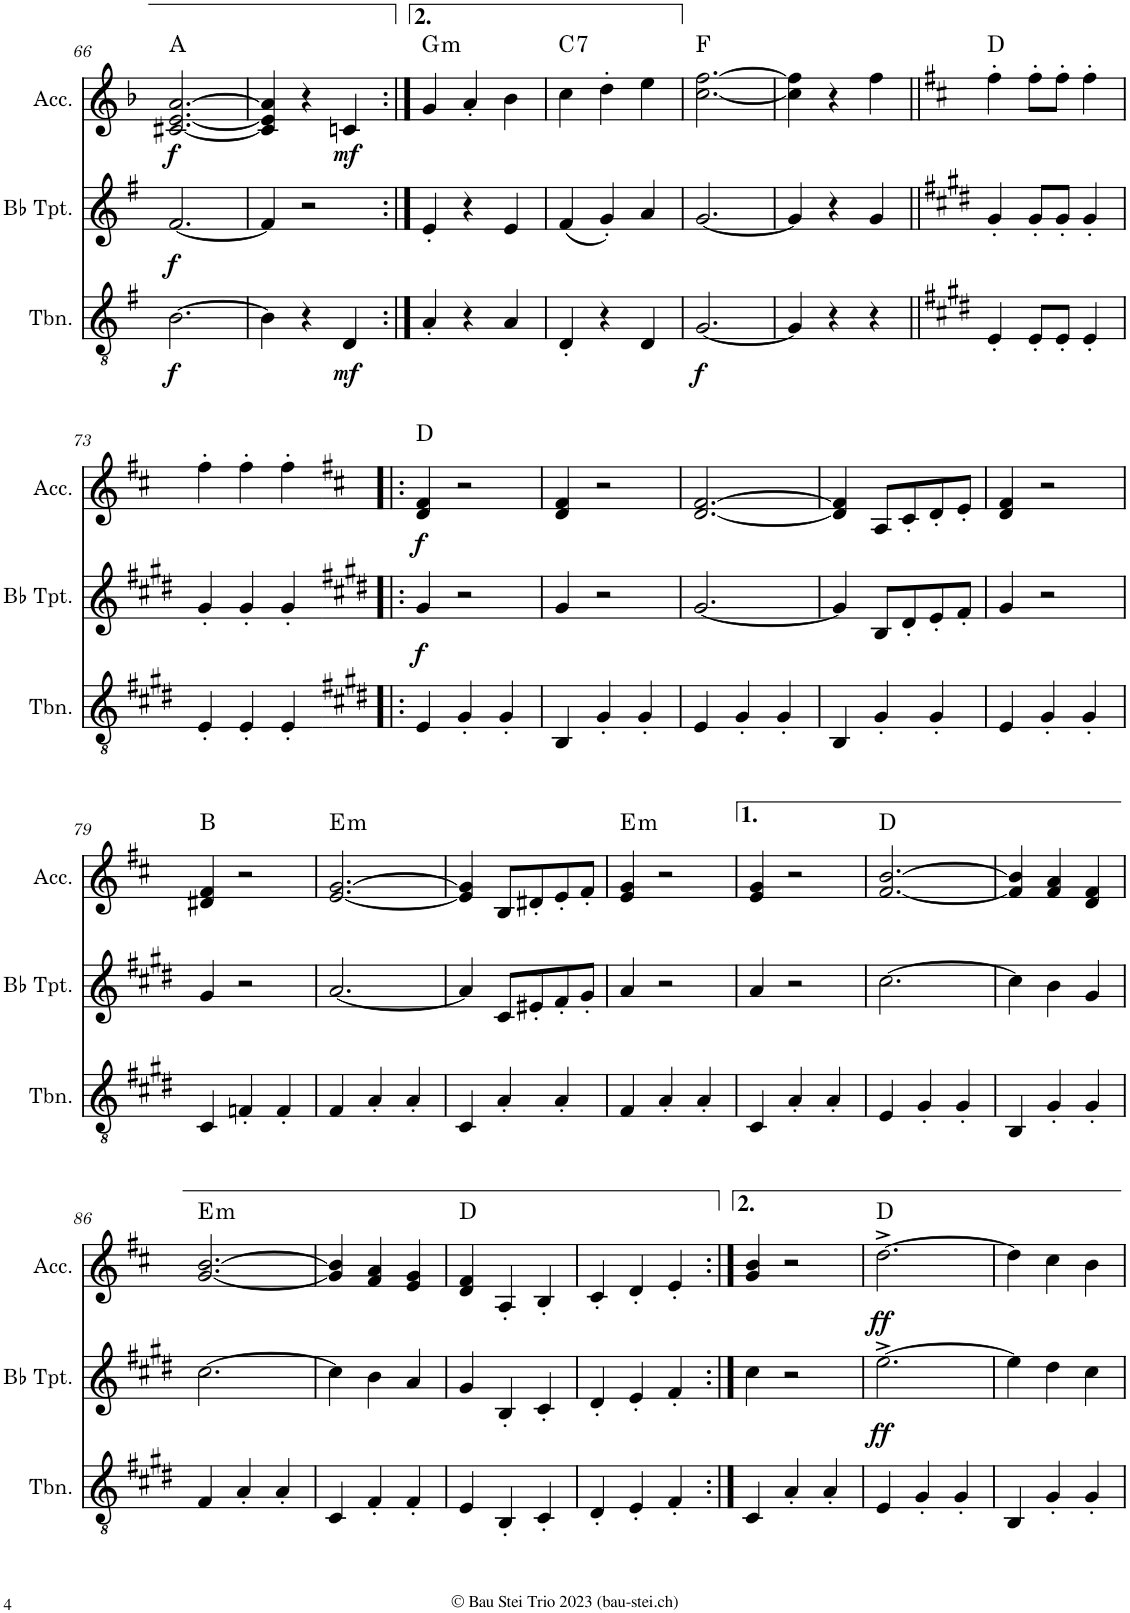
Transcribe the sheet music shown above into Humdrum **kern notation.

**kern	**dynam	**kern	**dynam	**kern	**dynam	**harte
*part3	*part3	*part2	*part2	*part1	*part1	*part1
*staff3	*staff3	*staff2	*staff2	*staff1	*staff1	*
*I"Trombone	*	*I"Bb Trumpet	*	*I"Accordion	*	*
*I'Tbn.	*	*I'Bb Tpt.	*	*I'Acc.	*	*
!!LO:PB:g=z
*clefGv2	*	*clefG2	*	*clefG2	*	*
*Trd1c2	*	*Trd1c2	*	*	*	*
*k[f#]	*	*k[f#]	*	*k[b-]	*	*
*M3/4	*	*M3/4	*	*M3/4	*	*
=66	=66	=66	=66	=66	=66	=66
!	!LO:DY:b	!	!LO:DY:b	!	!LO:DY:b	!
[2.B\	f	[2.f#/	f	[2.c#X/ [2.e/ [2.a/	f	A:maj
=67	=67	=67	=67	=67	=67	=67
4B\]	.	4f#/]	.	4c#/] 4e/] 4a/]	.	.
4r	.	2r	.	4r	.	.
!	!LO:DY:b	!	!	!	!LO:DY:b	!
4D/	mf	.	.	4cn/	mf	.
=68:|!	=68:|!	=68:|!	=68:|!	=68:|!	=68:|!	=68:|!
!	!	!	!	!	!	!LO:H:kt=m
4A'/	.	4e'/	.	4g/	.	G:min
4r	.	4r	.	4a'/	.	.
4A/	.	4e/	.	4b-\	.	.
=69	=69	=69	=69	=69	=69	=69
!	!	!	!	!	!	!LO:H:kt=7
4D'/	.	(4f#/	.	4cc\	.	C:7
4r	.	4g'/)	.	4dd'\	.	.
4D/	.	4a/	.	4ee\	.	.
=70	=70	=70	=70	=70	=70	=70
!	!LO:DY:b	!	!	!	!	!
[2.G/	f	[2.g/	.	[2.cc\ [2.ff\	.	F:maj
=71	=71	=71	=71	=71	=71	=71
4G/]	.	4g/]	.	4cc\] 4ff\]	.	.
4r	.	4r	.	4r	.	.
4r	.	4g/	.	4ff\	.	.
=72||	=72||	=72||	=72||	=72||	=72||	=72||
*k[f#c#g#d#]	*	*k[f#c#g#d#]	*	*k[f#c#]	*	*
4E'/	.	4g#'/	.	4ff#'\	.	D:maj
8E'/L	.	8g#'/L	.	8ff#'\L	.	.
8E'/J	.	8g#'/J	.	8ff#'\J	.	.
4E'/	.	4g#'/	.	4ff#'\	.	.
!!LO:LB:g=z
=73	=73	=73	=73	=73	=73	=73
4E'/	.	4g#'/	.	4ff#'\	.	.
4E'/	.	4g#'/	.	4ff#'\	.	.
4E'/	.	4g#'/	.	4ff#'\	.	.
=74!|:	=74!|:	=74!|:	=74!|:	=74!|:	=74!|:	=74!|:
*k[f#c#g#d#]	*	*k[f#c#g#d#]	*	*k[f#c#]	*	*
!	!	!	!LO:DY:b	!	!LO:DY:b	!
4E/	.	4g#/	f	4d/ 4f#/	f	D:maj
4G#'/	.	2r	.	2r	.	.
4G#'/	.	.	.	.	.	.
=75	=75	=75	=75	=75	=75	=75
4BB/	.	4g#/	.	4d/ 4f#/	.	.
4G#'/	.	2r	.	2r	.	.
4G#'/	.	.	.	.	.	.
=76	=76	=76	=76	=76	=76	=76
4E/	.	[2.g#/	.	[2.d/ [2.f#/	.	.
4G#'/	.	.	.	.	.	.
4G#'/	.	.	.	.	.	.
=77	=77	=77	=77	=77	=77	=77
4BB/	.	4g#/]	.	4d/] 4f#/]	.	.
4G#'/	.	8B/L	.	8A/L	.	.
.	.	8d#'/	.	8c#'/	.	.
4G#'/	.	8e'/	.	8d'/	.	.
.	.	8f#'/J	.	8e'/J	.	.
=78	=78	=78	=78	=78	=78	=78
4E/	.	4g#/	.	4d/ 4f#/	.	.
4G#'/	.	2r	.	2r	.	.
4G#'/	.	.	.	.	.	.
!!LO:LB:g=z
=79	=79	=79	=79	=79	=79	=79
4C#/	.	4g#/	.	4d#X/ 4f#/	.	B:maj
4Fn'/	.	2r	.	2r	.	.
4F'/	.	.	.	.	.	.
=80	=80	=80	=80	=80	=80	=80
!	!	!	!	!	!	!LO:H:kt=m
4F#/	.	[2.a/	.	[2.e/ [2.g/	.	E:min
4A'/	.	.	.	.	.	.
4A'/	.	.	.	.	.	.
=81	=81	=81	=81	=81	=81	=81
4C#/	.	4a/]	.	4e/] 4g/]	.	.
4A'/	.	8c#/L	.	8B/L	.	.
.	.	8e#X'/	.	8d#X'/	.	.
4A'/	.	8f#'/	.	8e'/	.	.
.	.	8g#'/J	.	8f#'/J	.	.
=82	=82	=82	=82	=82	=82	=82
!	!	!	!	!	!	!LO:H:kt=m
4F#/	.	4a/	.	4e/ 4g/	.	E:min
4A'/	.	2r	.	2r	.	.
4A'/	.	.	.	.	.	.
=83	=83	=83	=83	=83	=83	=83
4C#/	.	4a/	.	4e/ 4g/	.	.
4A'/	.	2r	.	2r	.	.
4A'/	.	.	.	.	.	.
=84	=84	=84	=84	=84	=84	=84
4E/	.	[2.cc#\	.	[2.f#/ [2.b/	.	D:maj
4G#'/	.	.	.	.	.	.
4G#'/	.	.	.	.	.	.
=85	=85	=85	=85	=85	=85	=85
4BB/	.	4cc#\]	.	4f#/] 4b/]	.	.
4G#'/	.	4b\	.	4f#/ 4a/	.	.
4G#'/	.	4g#/	.	4d/ 4f#/	.	.
!!LO:LB:g=z
=86	=86	=86	=86	=86	=86	=86
!	!	!	!	!	!	!LO:H:kt=m
4F#/	.	[2.cc#\	.	[2.g/ [2.b/	.	E:min
4A'/	.	.	.	.	.	.
4A'/	.	.	.	.	.	.
=87	=87	=87	=87	=87	=87	=87
4C#/	.	4cc#\]	.	4g/] 4b/]	.	.
4F#'/	.	4b\	.	4f#/ 4a/	.	.
4F#'/	.	4a/	.	4e/ 4g/	.	.
=88	=88	=88	=88	=88	=88	=88
4E/	.	4g#/	.	4d/ 4f#/	.	D:maj
4BB'/	.	4B'/	.	4A'/	.	.
4C#'/	.	4c#'/	.	4B'/	.	.
=89	=89	=89	=89	=89	=89	=89
4D#'/	.	4d#'/	.	4c#'/	.	.
4E'/	.	4e'/	.	4d'/	.	.
4F#'/	.	4f#'/	.	4e'/	.	.
=90:|!	=90:|!	=90:|!	=90:|!	=90:|!	=90:|!	=90:|!
4C#/	.	4cc#\	.	4g/ 4b/	.	.
4A'/	.	2r	.	2r	.	.
4A'/	.	.	.	.	.	.
=91	=91	=91	=91	=91	=91	=91
!	!	!	!LO:DY:b	!	!LO:DY:b	!
4E/	.	[2.ee^>\	ff	[2.dd^>\	ff	D:maj
4G#'/	.	.	.	.	.	.
4G#'/	.	.	.	.	.	.
=92	=92	=92	=92	=92	=92	=92
4BB/	.	4ee\]	.	4dd\]	.	.
4G#'/	.	4dd#\	.	4cc#\	.	.
4G#'/	.	4cc#\	.	4b\	.	.
=	=	=	=	=	=	=
*-	*-	*-	*-	*-	*-	*-
